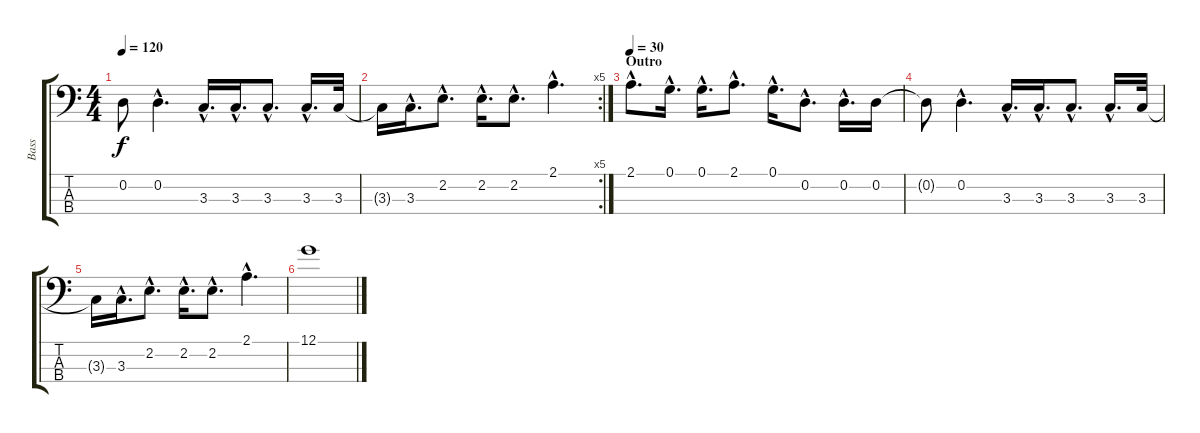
\track ("Bass" "Bass") {instrument electricbasspick}
\staff {score tabs}
\tuning (G2 D2 A1 E1) {hide}
\ts (4 4)
\tempo 120
\clef f4
\ks c
0.2{t}.8{dy f} 0.2{hac}.4{d} 3.3{hac}.16{d} 3.3{hac}.16{d} 3.3{hac}.8{d} 3.3{hac}.16{d} 3.3.32 |
\rc 5
3.3{t}.16 3.3{hac}.16{d} 2.2{hac}.8{d} 2.2{hac}.16{d} 2.2{hac}.8{d} 2.1{hac}.4{d} |
\section ("" "Outro")
\tempo 30
2.1{hac}.8{d} 0.1{hac}.16{d} 0.1{hac}.16{d} 2.1{hac}.8{d} 0.1{hac}.16{d} 0.2{hac}.8{d} 0.2{hac}.16{d} 0.2.16 |
0.2{t}.8 0.2{hac}.4{d} 3.3{hac}.16{d} 3.3{hac}.16{d} 3.3{hac}.8{d} 3.3{hac}.16{d} 3.3.32 |
3.3{t}.16 3.3{hac}.16{d} 2.2{hac}.8{d} 2.2{hac}.16{d} 2.2{hac}.8{d} 2.1{hac}.4{d} |
12.1.1
